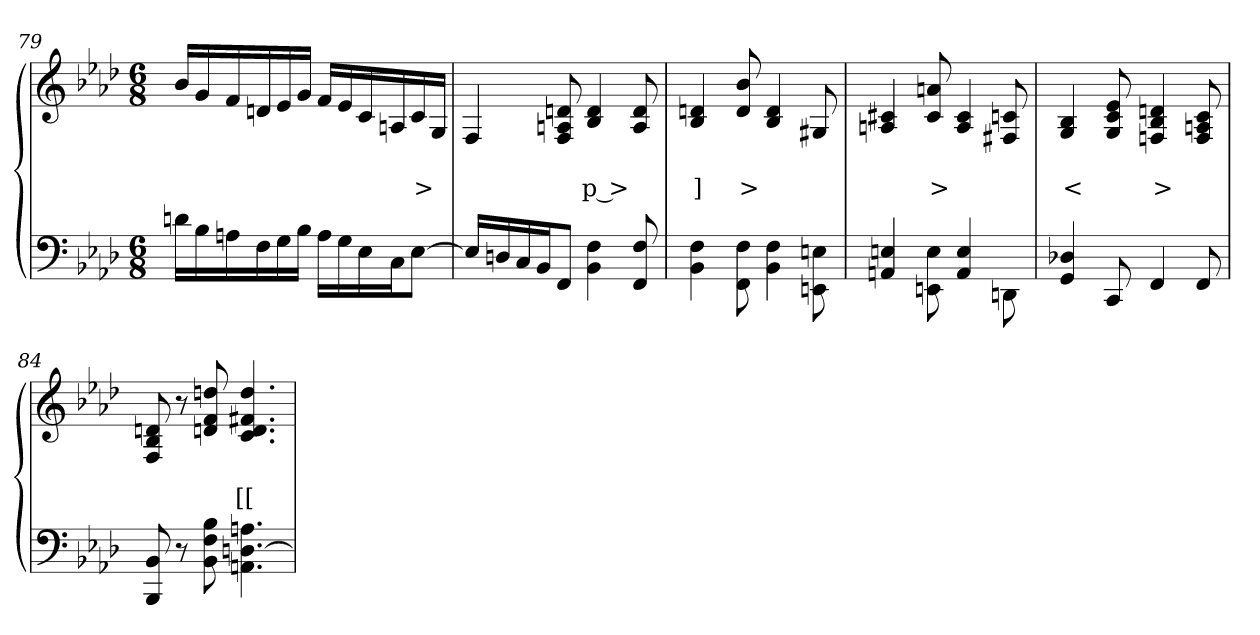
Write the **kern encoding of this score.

**kern	**kern	**text	**text
*part2	*part1	*part1	*part1
*staff2	*staff1	*staff1	*staff1
*clefF4	*clefG2	*	*
*k[b-e-a-d-]	*k[b-e-a-d-]	*	*
*M6/8	*M6/8	*	*
=79	=79	=79	=79
16dnLL	16b-LL	.	.
16B-	16g	.	.
16An	16f	.	.
16F	16dn	.	.
16G	16e-	.	.
16B-JJ	16gJJ	.	.
16ALL	16fLL	.	.
16G	16e-	.	.
16E-	16c	.	.
16CJ	16An	.	.
[8E-J	16c	.	>
.	16GJJ	.	.
=80	=80	=80	=80
16E-LL]	4F	.	.
16Dn	.	.	.
16C	.	.	.
16BB-J	.	.	.
8FFJ	8dn 8An 8F	.	.
4F 4BB-	4d 4B-	.	p >
8F 8FF	8d 8A	.	.
=81	=81	=81	=81
4F 4BB-	4dn 4B-	.	]
8F\ 8FF\	8b- 8d	.	>
4F 4BB-	4d 4B-	.	.
8En\ 8EEn\	8G#X/	.	.
=82	=82	=82	=82
4En 4AAn	4c#X 4An	.	.
8E\ 8EEn\	8an 8c#	.	>
4E 4AA	4c# 4A	.	.
8DDn\	8cn 8F#X	.	.
=83	=83	=83	=83
4D-X 4GG	4B- 4G	.	<
8CC	8e- 8c 8G	.	.
4FF	4dn 4B- 4Fn	.	>
8FF	8c 8An 8F	.	.
=84	=84	=84	=84
8BB- 8BBB-	8dn 8B- 8F	.	.
8r	8r	.	<
8B- 8F 8BB-	8ddn 8f 8dn	.	.
4.An [4.Dn 4.AAn	4.dd 4.f#X 4.d 4.c	.	[[
=	=	=	=
*-	*-	*-	*-
